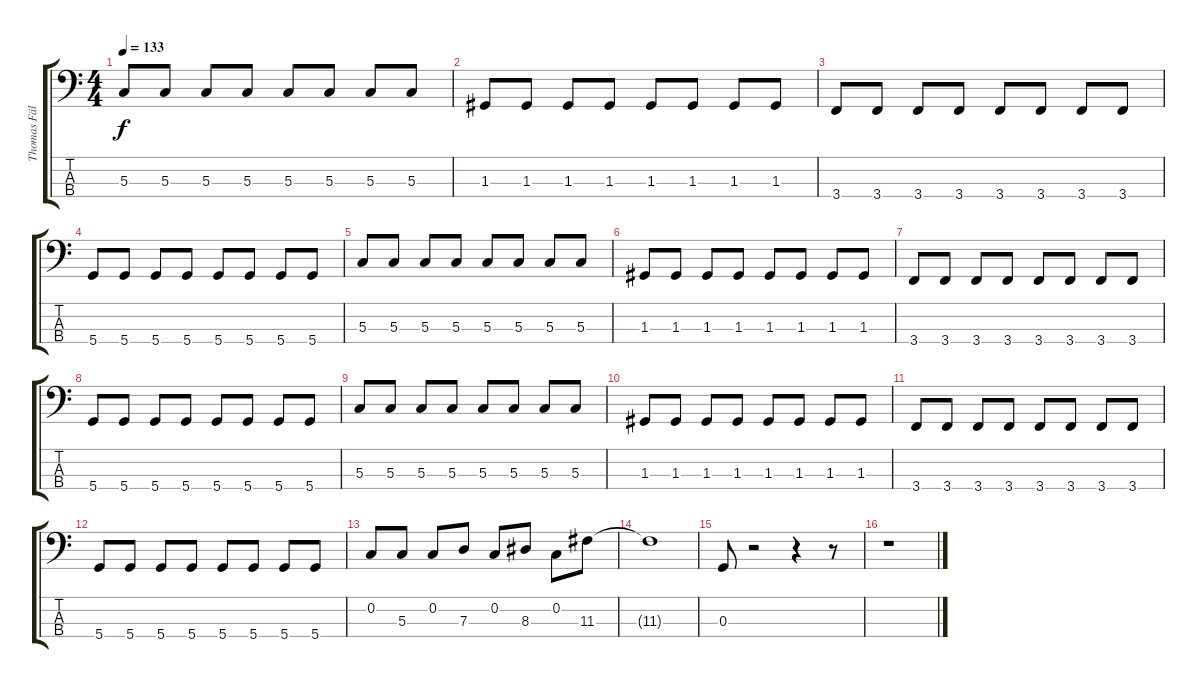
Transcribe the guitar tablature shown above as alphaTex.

\track ("Thomas Fällgren" "Thomas Fäl") {instrument electricbassfinger}
\staff {score tabs}
\tuning (F2 C2 G1 D1) {hide}
\ts (4 4)
\tempo 133
\clef f4
\ks c
5.3.8{dy f} 5.3.8 5.3.8 5.3.8 5.3.8 5.3.8 5.3.8 5.3.8 |
1.3.8 1.3.8 1.3.8 1.3.8 1.3.8 1.3.8 1.3.8 1.3.8 |
3.4.8 3.4.8 3.4.8 3.4.8 3.4.8 3.4.8 3.4.8 3.4.8 |
5.4.8 5.4.8 5.4.8 5.4.8 5.4.8 5.4.8 5.4.8 5.4.8 |
5.3.8 5.3.8 5.3.8 5.3.8 5.3.8 5.3.8 5.3.8 5.3.8 |
1.3.8 1.3.8 1.3.8 1.3.8 1.3.8 1.3.8 1.3.8 1.3.8 |
3.4.8 3.4.8 3.4.8 3.4.8 3.4.8 3.4.8 3.4.8 3.4.8 |
5.4.8 5.4.8 5.4.8 5.4.8 5.4.8 5.4.8 5.4.8 5.4.8 |
5.3.8 5.3.8 5.3.8 5.3.8 5.3.8 5.3.8 5.3.8 5.3.8 |
1.3.8 1.3.8 1.3.8 1.3.8 1.3.8 1.3.8 1.3.8 1.3.8 |
3.4.8 3.4.8 3.4.8 3.4.8 3.4.8 3.4.8 3.4.8 3.4.8 |
5.4.8 5.4.8 5.4.8 5.4.8 5.4.8 5.4.8 5.4.8 5.4.8 |
0.2.8 5.3.8 0.2.8 7.3.8 0.2.8 8.3.8 0.2.8 11.3.8 |
11.3{t}.1 |
0.3.8 r.2 r.4 r.8 |
r.1
